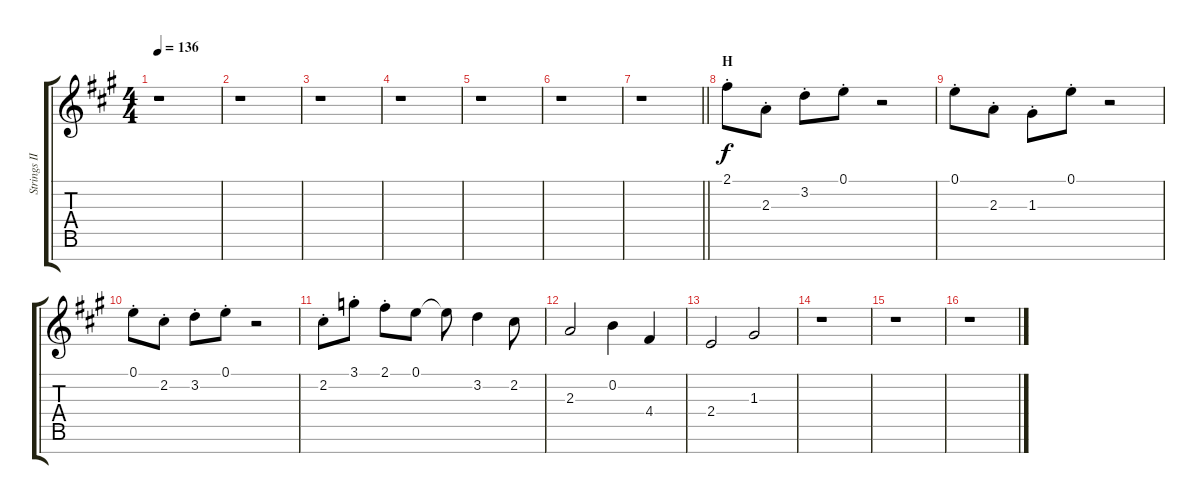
\track ("Strings II" "Strings II") {instrument stringensemble1}
\staff {score tabs}
\tuning (E5 B4 G4 D4 A3 E3 B2) {hide}
\ts (4 4)
\tempo 136
\clef g2
\ks a
r.1{dy f} |
r.1 |
r.1 |
r.1 |
r.1 |
r.1 |
\barLineRight lightlight
r.1 |
\section ("" "H")
2.1{st}.8 2.3{st}.8 3.2{st}.8 0.1{st}.8 r.2 |
0.1{st}.8 2.3{st}.8 1.3{st}.8 0.1{st}.8 r.2 |
0.1{st}.8 2.2{st}.8 3.2{st}.8 0.1{st}.8 r.2 |
2.2{st}.8 3.1{st}.8 2.1{st}.8 0.1.8 0.1{t}.8 3.2.4 2.2.8 |
2.3.2 0.2.4 4.4.4 |
2.4.2 1.3.2 |
r.1 |
r.1 |
r.1
